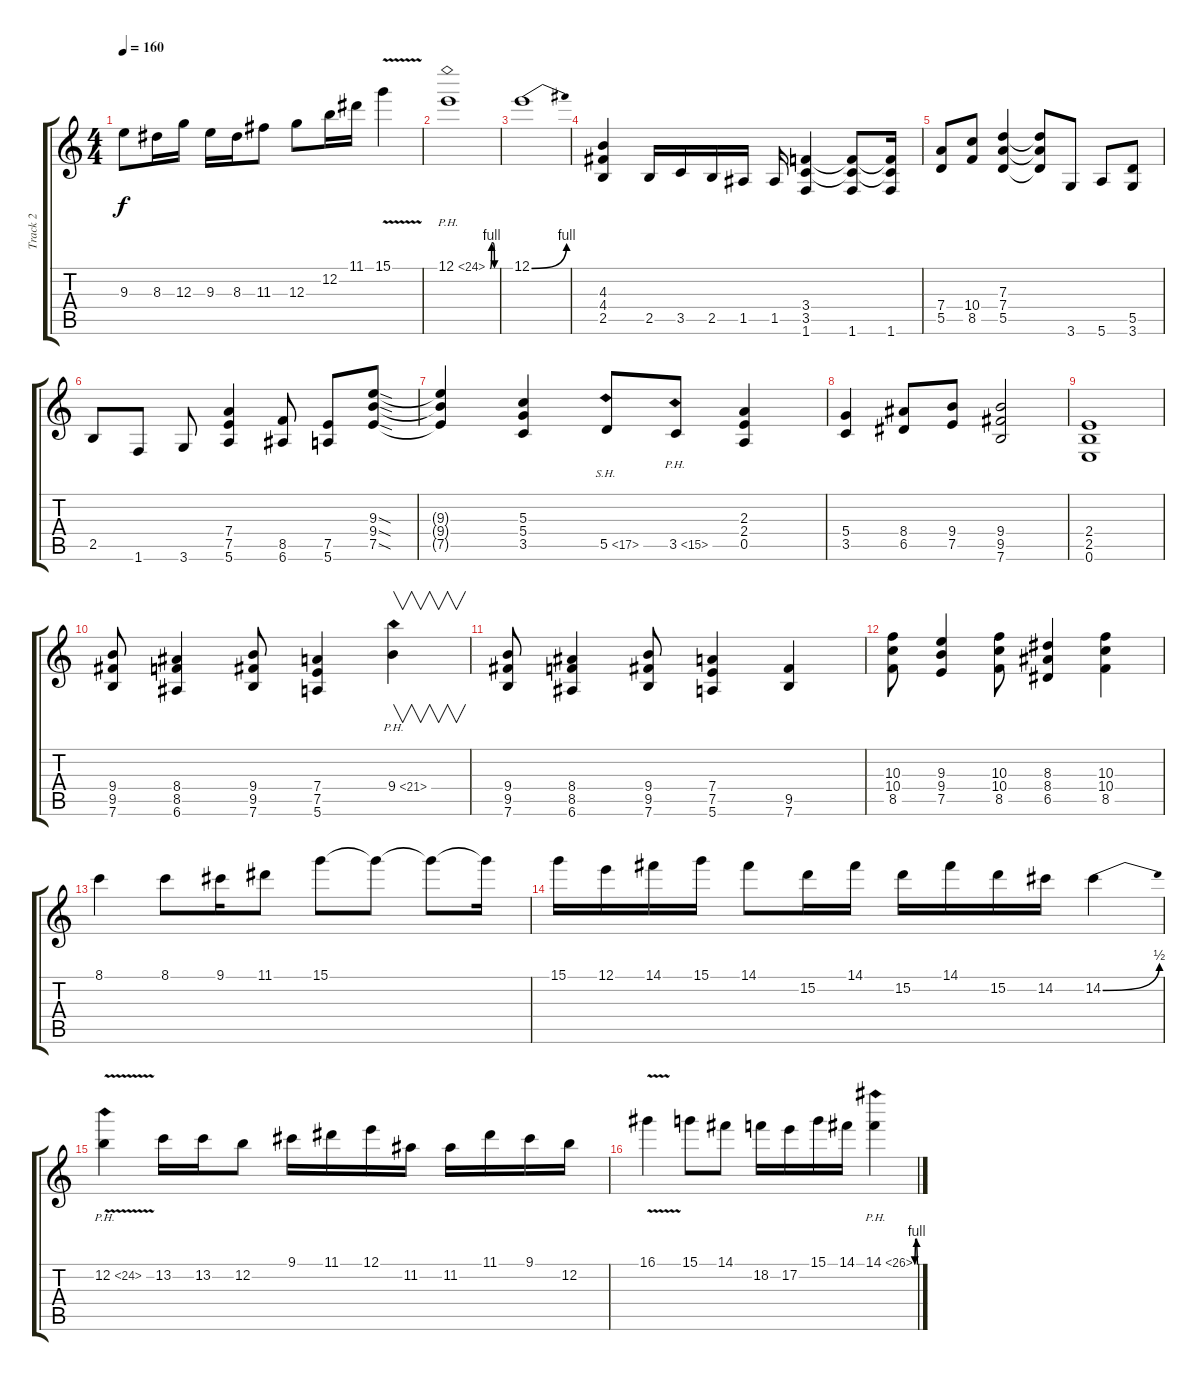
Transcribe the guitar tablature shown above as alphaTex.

\track ("Track 2" "Track 2") {instrument distortionguitar}
\staff {score tabs}
\tuning (E4 B3 G3 D3 A2 E2) {hide}
\ts (4 4)
\tempo 160
\clef g2
\ks c
9.3.8{dy f} 8.3.16 12.3.16 9.3.16 8.3.16 11.3.8 12.3.8 12.2.16 11.1.16 15.1{v}.4 |
12.1{be (custom 0 0 15 4 30 4 45 0 60 0) ph 12}.1 |
12.1{be (bend 0 0 60 4)}.1 |
(4.3 4.4 2.5).4 2.5.16 3.5.16 2.5.16 1.5.16 1.5.16 (3.4 3.5 1.6).4 (3.4{t} 3.5{t} 1.6).8 (3.4{t} 3.5{t} 1.6).16 |
(7.4 5.5).8 (10.4 8.5).8 (7.3 7.4 5.5).4 (7.3{t} 7.4{t} 5.5{t}).8 3.6.8 5.6.8 (5.5 3.6).8 |
2.5.8 1.6.8 3.6.8 (7.4 7.5 5.6).4 (8.5 6.6).8 (7.5 5.6).8 (9.3{sod} 9.4{sod} 7.5{sod}).8 |
(9.3{t} 9.4{t} 7.5{t}).4 (5.3 5.4 3.5).4 5.5{sh 12}.8 3.5{ph 12}.8 (2.3 2.4 0.5).4 |
(5.4 3.5).4 (8.4 6.5).8 (9.4 7.5).8 (9.4 9.5 7.6).2 |
(2.4 2.5 0.6).1 |
(9.4 9.5 7.6).8 (8.4 8.5 6.6).4 (9.4 9.5 7.6).8 (7.4 7.5 5.6).4 9.4{ph 12}.4{v} |
(9.4 9.5 7.6).8 (8.4 8.5 6.6).4 (9.4 9.5 7.6).8 (7.4 7.5 5.6).4 (9.5 7.6).4 |
(10.3 10.4 8.5).8 (9.3 9.4 7.5).4 (10.3 10.4 8.5).8 (8.3 8.4 6.5).4 (10.3 10.4 8.5).4 |
8.1.4 8.1.8 9.1.16 11.1.8 15.1.8 15.1{t}.8 15.1{t}.8 15.1{t}.16 |
15.1.16 12.1.16 14.1.16 15.1.16 14.1.8 15.2.16 14.1.16 15.2.16 14.1.16 15.2.16 14.2.16 14.2{be (bend 0 0 60 2)}.4 |
12.2{ph 12 v}.4 13.2.16 13.2.16 12.2.8 9.1.16 11.1.16 12.1.16 11.2.16 11.2.16 11.1.16 9.1.16 12.2.16 |
16.1{v}.4 15.1.8 14.1.8 18.2.16 17.2.16 15.1.16 14.1.16 14.1{be (custom 0 0 15 4 30 4 45 0 60 0) ph 12}.4
